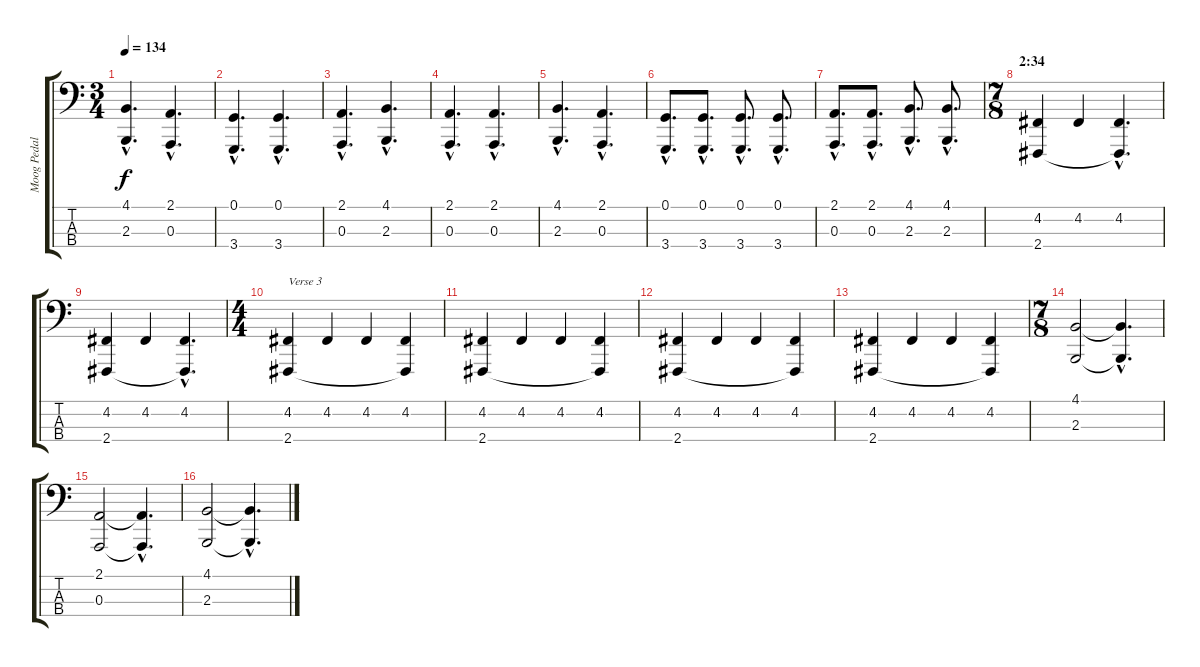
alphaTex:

\track ("Moog Pedals" "Moog Pedal") {instrument lead8bassandlead}
\staff {score tabs}
\tuning (G2 D2 A1 E1) {hide}
\ts (3 4)
\tempo 134
\clef f4
\ks c
(4.1{hac} 2.3{hac}).4{d dy f} (2.1{hac} 0.3{hac}).4{d} |
(0.1{hac} 3.4{hac}).4{d} (0.1{hac} 3.4{hac}).4{d} |
(2.1{hac} 0.3{hac}).4{d} (4.1{hac} 2.3{hac}).4{d} |
(2.1{hac} 0.3{hac}).4{d} (2.1{hac} 0.3{hac}).4{d} |
(4.1{hac} 2.3{hac}).4{d} (2.1{hac} 0.3{hac}).4{d} |
(0.1{hac} 3.4{hac}).8{d} (0.1{hac} 3.4{hac}).8{d} (0.1{hac} 3.4{hac}).8{d} (0.1{hac} 3.4{hac}).8{d} |
(2.1{hac} 0.3{hac}).8{d} (2.1{hac} 0.3{hac}).8{d} (4.1{hac} 2.3{hac}).8{d} (4.1{hac} 2.3{hac}).8{d} |
\ts (7 8)
\section ("" "2:34")
(4.2 2.4).4 4.2.4 (4.2{hac} 2.4{hac t}).4{d} |
(4.2 2.4).4 4.2.4 (4.2{hac} 2.4{hac t}).4{d} |
\ts (4 4)
(4.2 2.4).4{txt "Verse 3"} 4.2.4 4.2.4 (4.2 2.4{t}).4 |
(4.2 2.4).4 4.2.4 4.2.4 (4.2 2.4{t}).4 |
(4.2 2.4).4 4.2.4 4.2.4 (4.2 2.4{t}).4 |
(4.2 2.4).4 4.2.4 4.2.4 (4.2 2.4{t}).4 |
\ts (7 8)
(4.1 2.3).2 (4.1{hac t} 2.3{hac t}).4{d} |
(2.1 0.3).2 (2.1{hac t} 0.3{hac t}).4{d} |
(4.1 2.3).2 (4.1{hac t} 2.3{hac t}).4{d}
